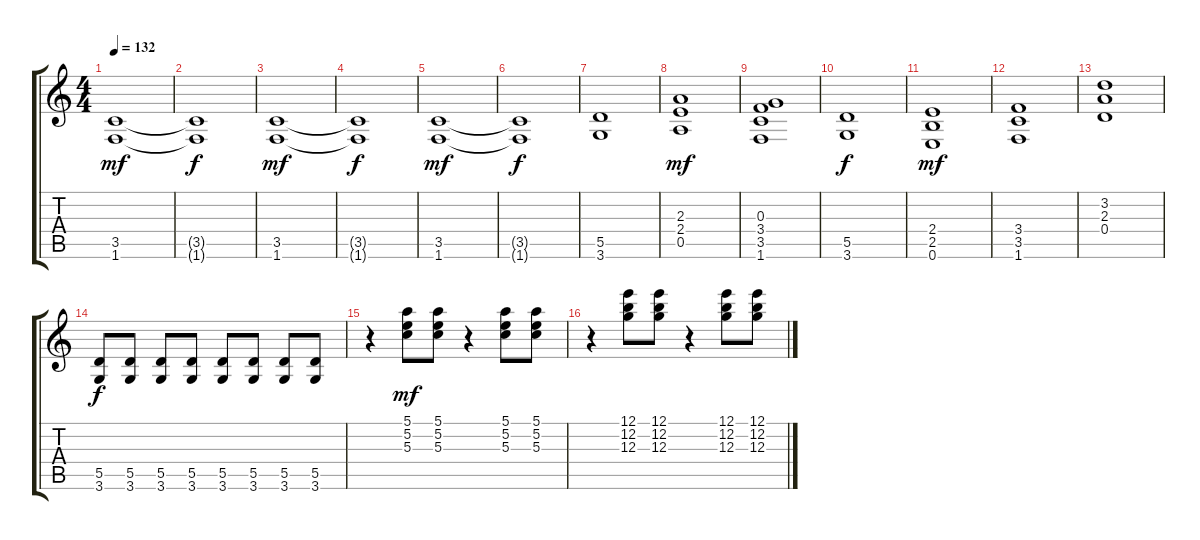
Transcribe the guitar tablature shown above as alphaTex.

\track "" {instrument distortionguitar}
\staff {score tabs}
\tuning (E4 B3 G3 D3 A2 E2) {hide}
\ts (4 4)
\tempo 132
\clef g2
\ks c
(3.5 1.6).1{dy mf instrument distortionguitar} |
(3.5{t} 1.6{t}).1{dy f} |
(3.5 1.6).1{dy mf} |
(3.5{t} 1.6{t}).1{dy f} |
(3.5 1.6).1{dy mf} |
(3.5{t} 1.6{t}).1{dy f} |
(5.5 3.6).1 |
(2.3 2.4 0.5).1{dy mf} |
(0.3 3.4 3.5 1.6).1 |
(5.5 3.6).1{dy f} |
(2.4 2.5 0.6).1{dy mf} |
(3.4 3.5 1.6).1 |
(3.2 2.3 0.4).1 |
(5.5 3.6).8{dy f} (5.5 3.6).8 (5.5 3.6).8 (5.5 3.6).8 (5.5 3.6).8 (5.5 3.6).8 (5.5 3.6).8 (5.5 3.6).8 |
r.4 (5.1 5.2 5.3).8{dy mf} (5.1 5.2 5.3).8 r.4 (5.1 5.2 5.3).8 (5.1 5.2 5.3).8 |
r.4 (12.1 12.2 12.3).8 (12.1 12.2 12.3).8 r.4 (12.1 12.2 12.3).8 (12.1 12.2 12.3).8
